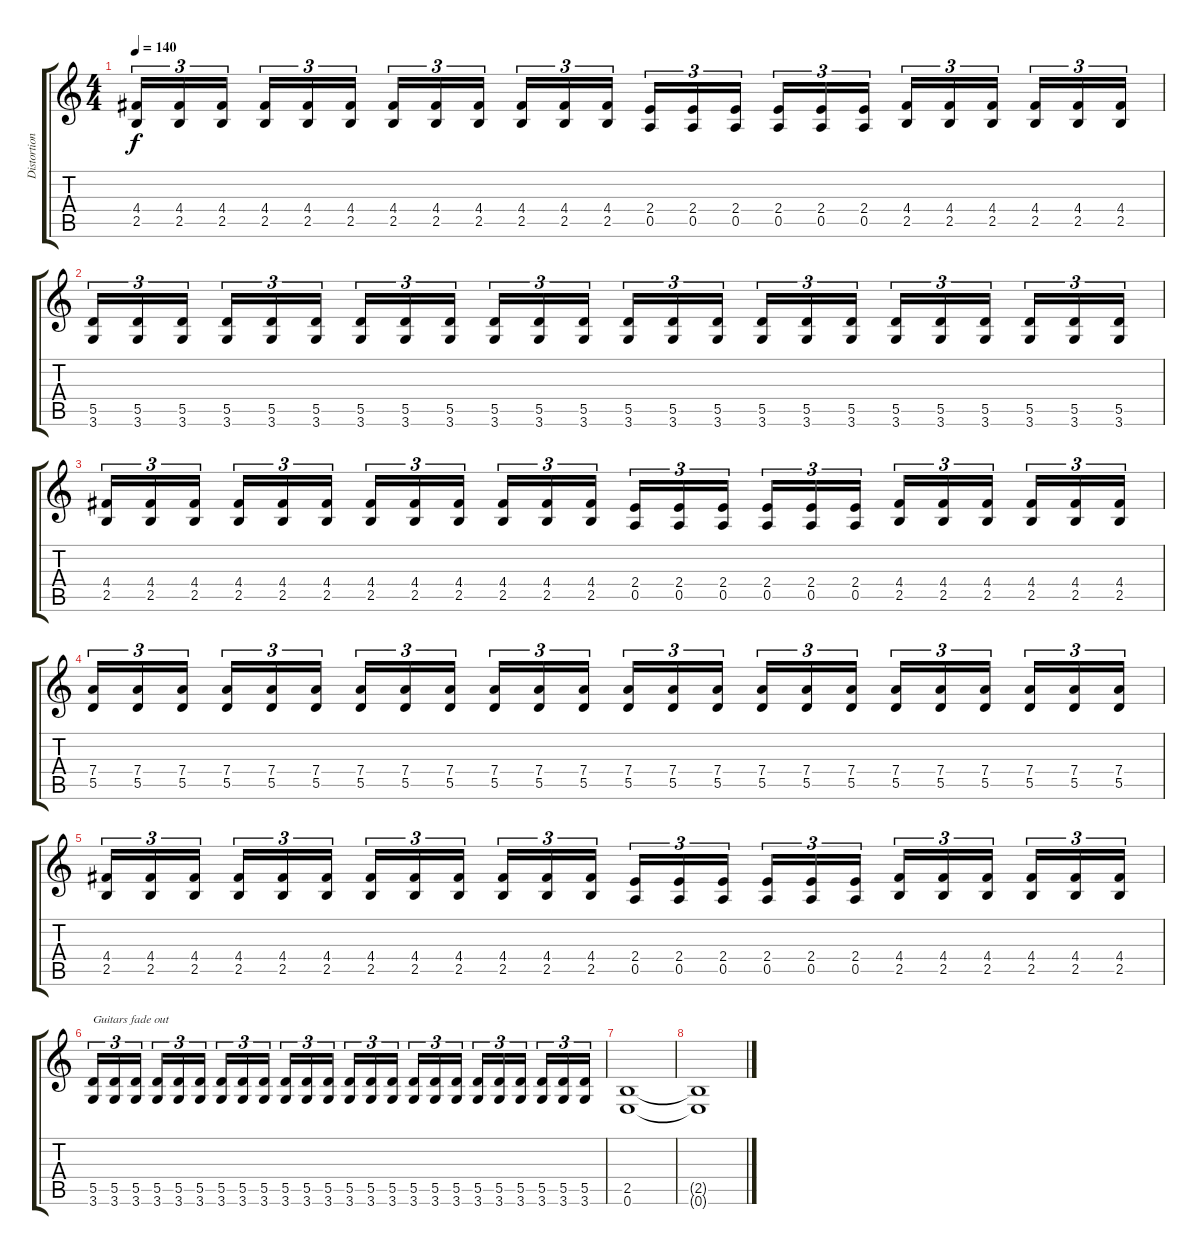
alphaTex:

\track ("Distortion guitar 2" "Distortion") {instrument distortionguitar}
\staff {score tabs}
\tuning (E4 B3 G3 D3 A2 E2) {hide}
\ts (4 4)
\tempo 140
\clef g2
\ks c
(4.4 2.5).16{tu (3 2) dy f} (4.4 2.5).16{tu (3 2)} (4.4 2.5).16{tu (3 2)} (4.4 2.5).16{tu (3 2)} (4.4 2.5).16{tu (3 2)} (4.4 2.5).16{tu (3 2)} (4.4 2.5).16{tu (3 2)} (4.4 2.5).16{tu (3 2)} (4.4 2.5).16{tu (3 2)} (4.4 2.5).16{tu (3 2)} (4.4 2.5).16{tu (3 2)} (4.4 2.5).16{tu (3 2)} (2.4 0.5).16{tu (3 2)} (2.4 0.5).16{tu (3 2)} (2.4 0.5).16{tu (3 2)} (2.4 0.5).16{tu (3 2)} (2.4 0.5).16{tu (3 2)} (2.4 0.5).16{tu (3 2)} (4.4 2.5).16{tu (3 2)} (4.4 2.5).16{tu (3 2)} (4.4 2.5).16{tu (3 2)} (4.4 2.5).16{tu (3 2)} (4.4 2.5).16{tu (3 2)} (4.4 2.5).16{tu (3 2)} |
(5.5 3.6).16{tu (3 2)} (5.5 3.6).16{tu (3 2)} (5.5 3.6).16{tu (3 2)} (5.5 3.6).16{tu (3 2)} (5.5 3.6).16{tu (3 2)} (5.5 3.6).16{tu (3 2)} (5.5 3.6).16{tu (3 2)} (5.5 3.6).16{tu (3 2)} (5.5 3.6).16{tu (3 2)} (5.5 3.6).16{tu (3 2)} (5.5 3.6).16{tu (3 2)} (5.5 3.6).16{tu (3 2)} (5.5 3.6).16{tu (3 2)} (5.5 3.6).16{tu (3 2)} (5.5 3.6).16{tu (3 2)} (5.5 3.6).16{tu (3 2)} (5.5 3.6).16{tu (3 2)} (5.5 3.6).16{tu (3 2)} (5.5 3.6).16{tu (3 2)} (5.5 3.6).16{tu (3 2)} (5.5 3.6).16{tu (3 2)} (5.5 3.6).16{tu (3 2)} (5.5 3.6).16{tu (3 2)} (5.5 3.6).16{tu (3 2)} |
(4.4 2.5).16{tu (3 2)} (4.4 2.5).16{tu (3 2)} (4.4 2.5).16{tu (3 2)} (4.4 2.5).16{tu (3 2)} (4.4 2.5).16{tu (3 2)} (4.4 2.5).16{tu (3 2)} (4.4 2.5).16{tu (3 2)} (4.4 2.5).16{tu (3 2)} (4.4 2.5).16{tu (3 2)} (4.4 2.5).16{tu (3 2)} (4.4 2.5).16{tu (3 2)} (4.4 2.5).16{tu (3 2)} (2.4 0.5).16{tu (3 2)} (2.4 0.5).16{tu (3 2)} (2.4 0.5).16{tu (3 2)} (2.4 0.5).16{tu (3 2)} (2.4 0.5).16{tu (3 2)} (2.4 0.5).16{tu (3 2)} (4.4 2.5).16{tu (3 2)} (4.4 2.5).16{tu (3 2)} (4.4 2.5).16{tu (3 2)} (4.4 2.5).16{tu (3 2)} (4.4 2.5).16{tu (3 2)} (4.4 2.5).16{tu (3 2)} |
(7.4 5.5).16{tu (3 2)} (7.4 5.5).16{tu (3 2)} (7.4 5.5).16{tu (3 2)} (7.4 5.5).16{tu (3 2)} (7.4 5.5).16{tu (3 2)} (7.4 5.5).16{tu (3 2)} (7.4 5.5).16{tu (3 2)} (7.4 5.5).16{tu (3 2)} (7.4 5.5).16{tu (3 2)} (7.4 5.5).16{tu (3 2)} (7.4 5.5).16{tu (3 2)} (7.4 5.5).16{tu (3 2)} (7.4 5.5).16{tu (3 2)} (7.4 5.5).16{tu (3 2)} (7.4 5.5).16{tu (3 2)} (7.4 5.5).16{tu (3 2)} (7.4 5.5).16{tu (3 2)} (7.4 5.5).16{tu (3 2)} (7.4 5.5).16{tu (3 2)} (7.4 5.5).16{tu (3 2)} (7.4 5.5).16{tu (3 2)} (7.4 5.5).16{tu (3 2)} (7.4 5.5).16{tu (3 2)} (7.4 5.5).16{tu (3 2)} |
(4.4 2.5).16{tu (3 2)} (4.4 2.5).16{tu (3 2)} (4.4 2.5).16{tu (3 2)} (4.4 2.5).16{tu (3 2)} (4.4 2.5).16{tu (3 2)} (4.4 2.5).16{tu (3 2)} (4.4 2.5).16{tu (3 2)} (4.4 2.5).16{tu (3 2)} (4.4 2.5).16{tu (3 2)} (4.4 2.5).16{tu (3 2)} (4.4 2.5).16{tu (3 2)} (4.4 2.5).16{tu (3 2)} (2.4 0.5).16{tu (3 2)} (2.4 0.5).16{tu (3 2)} (2.4 0.5).16{tu (3 2)} (2.4 0.5).16{tu (3 2)} (2.4 0.5).16{tu (3 2)} (2.4 0.5).16{tu (3 2)} (4.4 2.5).16{tu (3 2)} (4.4 2.5).16{tu (3 2)} (4.4 2.5).16{tu (3 2)} (4.4 2.5).16{tu (3 2)} (4.4 2.5).16{tu (3 2)} (4.4 2.5).16{tu (3 2)} |
(5.5 3.6).16{tu (3 2) txt "Guitars fade out" volume 6} (5.5 3.6).16{tu (3 2)} (5.5 3.6).16{tu (3 2)} (5.5 3.6).16{tu (3 2)} (5.5 3.6).16{tu (3 2)} (5.5 3.6).16{tu (3 2)} (5.5 3.6).16{tu (3 2)} (5.5 3.6).16{tu (3 2)} (5.5 3.6).16{tu (3 2)} (5.5 3.6).16{tu (3 2)} (5.5 3.6).16{tu (3 2)} (5.5 3.6).16{tu (3 2)} (5.5 3.6).16{tu (3 2)} (5.5 3.6).16{tu (3 2)} (5.5 3.6).16{tu (3 2)} (5.5 3.6).16{tu (3 2)} (5.5 3.6).16{tu (3 2)} (5.5 3.6).16{tu (3 2)} (5.5 3.6).16{tu (3 2)} (5.5 3.6).16{tu (3 2)} (5.5 3.6).16{tu (3 2)} (5.5 3.6).16{tu (3 2)} (5.5 3.6).16{tu (3 2)} (5.5 3.6).16{tu (3 2)} |
(2.5 0.6).1{volume 8} |
(2.5{t} 0.6{t}).1{volume 4}
